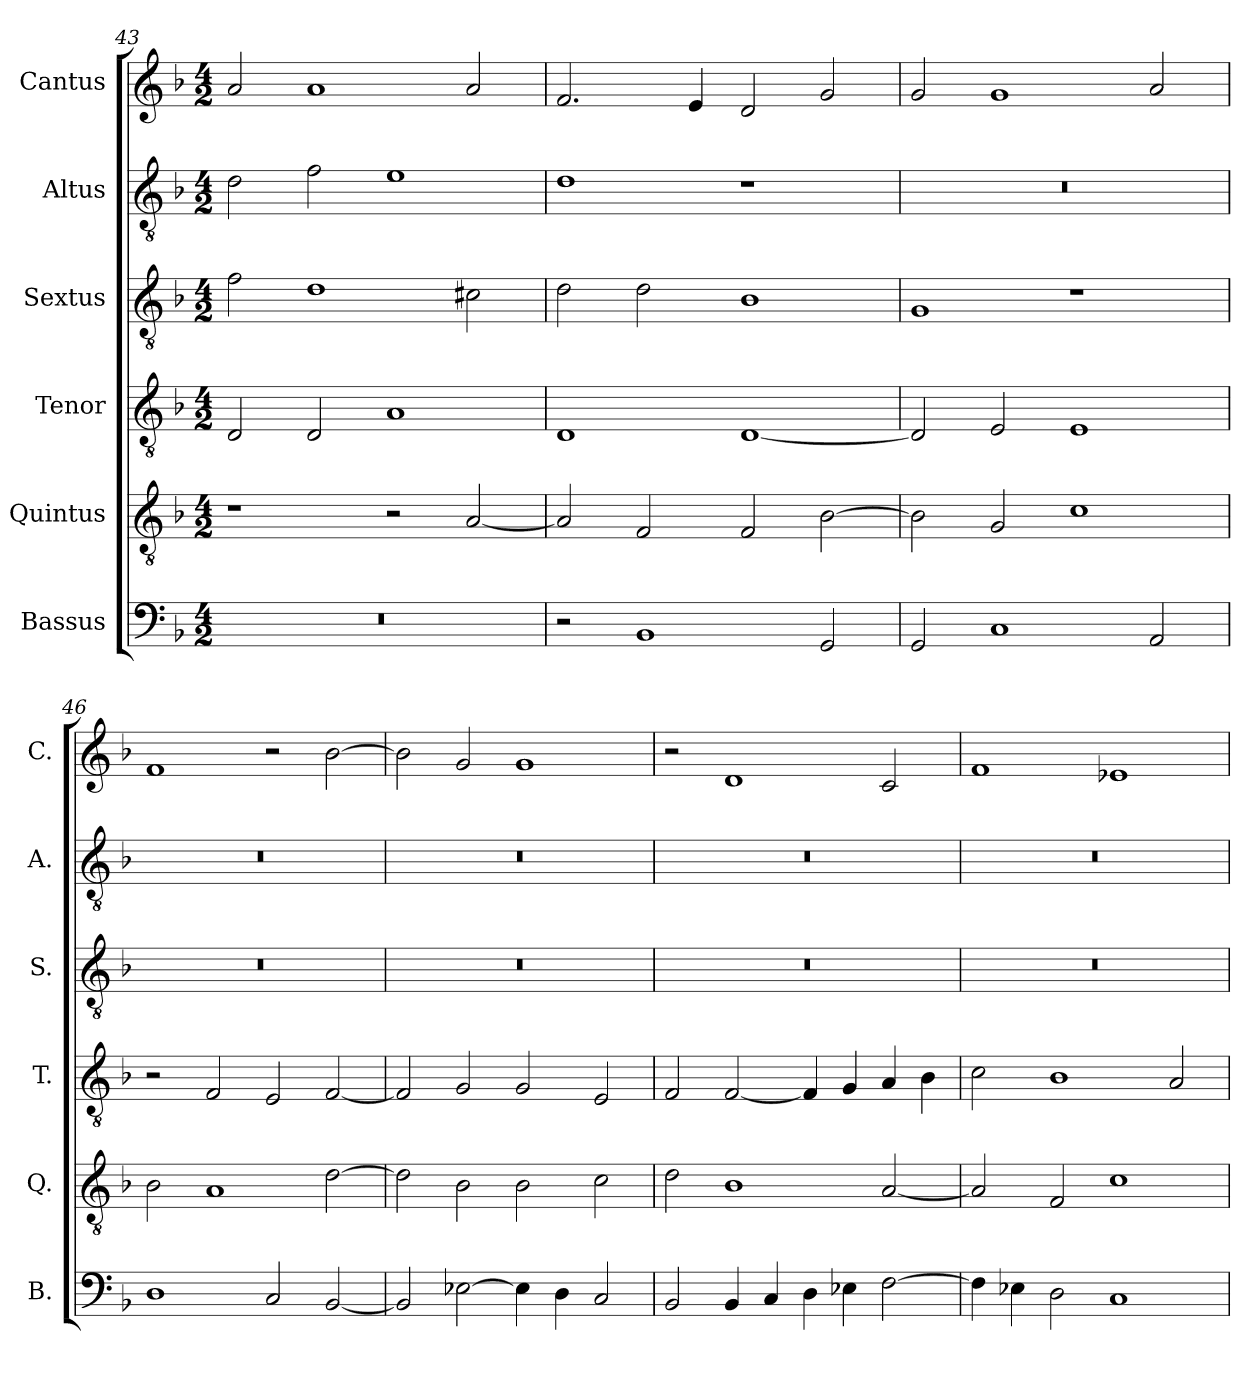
**kern	**kern	**kern	**kern	**kern	**kern
*part6	*part5	*part4	*part3	*part2	*part1
*staff6	*staff5	*staff4	*staff3	*staff2	*staff1
*I"Bassus	*I"Quintus	*I"Tenor	*I"Sextus	*I"Altus	*I"Cantus
*I'B.	*I'Q.	*I'T.	*I'S.	*I'A.	*I'C.
*clefF4	*clefGv2	*clefGv2	*clefGv2	*clefGv2	*clefG2
*k[b-]	*k[b-]	*k[b-]	*k[b-]	*k[b-]	*k[b-]
*F:	*F:	*F:	*F:	*F:	*F:
*M4/2	*M4/2	*M4/2	*M4/2	*M4/2	*M4/2
=43	=43	=43	=43	=43	=43
0r	1r	2D/	2f\	2d\	2a/
.	.	2D/	1d	2f\	1a
.	2r	1A	.	1e	.
.	[2A/	.	2c#X\	.	2a/
=44	=44	=44	=44	=44	=44
2r	2A/]	1D	2d\	1d	2.f/
1BB-	2F/	.	2d\	.	.
.	.	.	.	.	4e/
.	2F/	[1D	1B-	1r	2d/
2GG/	[2B-\	.	.	.	2g/
=45	=45	=45	=45	=45	=45
2GG/	2B-\]	2D/]	1G	0r	2g/
1C	2G/	2E/	.	.	1g
.	1c	1E	1r	.	.
2AA/	.	.	.	.	2a/
!!LO:PB:g=z
=46	=46	=46	=46	=46	=46
1D	2B-\	2r	0r	0r	1f
.	1A	2F/	.	.	.
2C/	.	2E/	.	.	2r
[2BB-/	[2d\	[2F/	.	.	[2b-\
=47	=47	=47	=47	=47	=47
2BB-/]	2d\]	2F/]	0r	0r	2b-\]
[2E-X\	2B-\	2G/	.	.	2g/
4E-\]	2B-\	2G/	.	.	1g
4D\	.	.	.	.	.
2C/	2c\	2E/	.	.	.
=48	=48	=48	=48	=48	=48
2BB-/	2d\	2F/	0r	0r	2r
4BB-/	1B-	[2F/	.	.	1d
4C/	.	.	.	.	.
4D\	.	4F/]	.	.	.
4E-X\	.	4G/	.	.	.
[2F\	[2A/	4A/	.	.	2c/
.	.	4B-\	.	.	.
=49	=49	=49	=49	=49	=49
4F\]	2A/]	2c\	0r	0r	1f
4E-X\	.	.	.	.	.
2D\	2F/	1B-	.	.	.
1C	1c	.	.	.	1e-X
.	.	2A/	.	.	.
=	=	=	=	=	=
*-	*-	*-	*-	*-	*-
